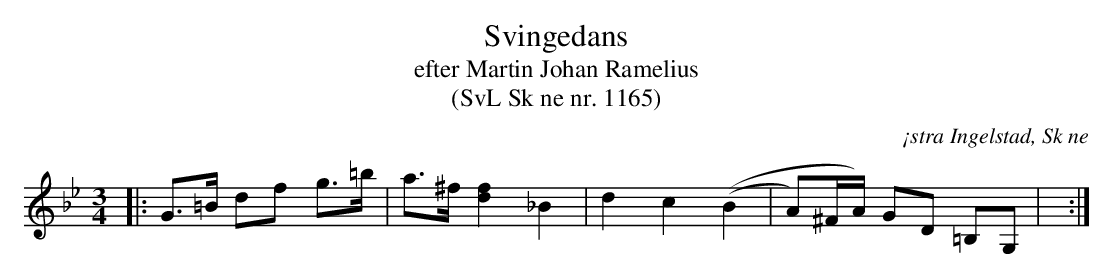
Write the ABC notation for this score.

X:1
T:Svingedans
T:efter Martin Johan Ramelius
T:(SvL Sk ne nr. 1165)
O:¡stra Ingelstad, Sk ne
M:3/4
L:1/8
Q:1/4=108
K:Bb
|: G>=B df g>=b | a>^f [f2d2] _B2 | d2 c2 ((B2 | A)^F/A/) GD =B,G, | :|
|:  :|
